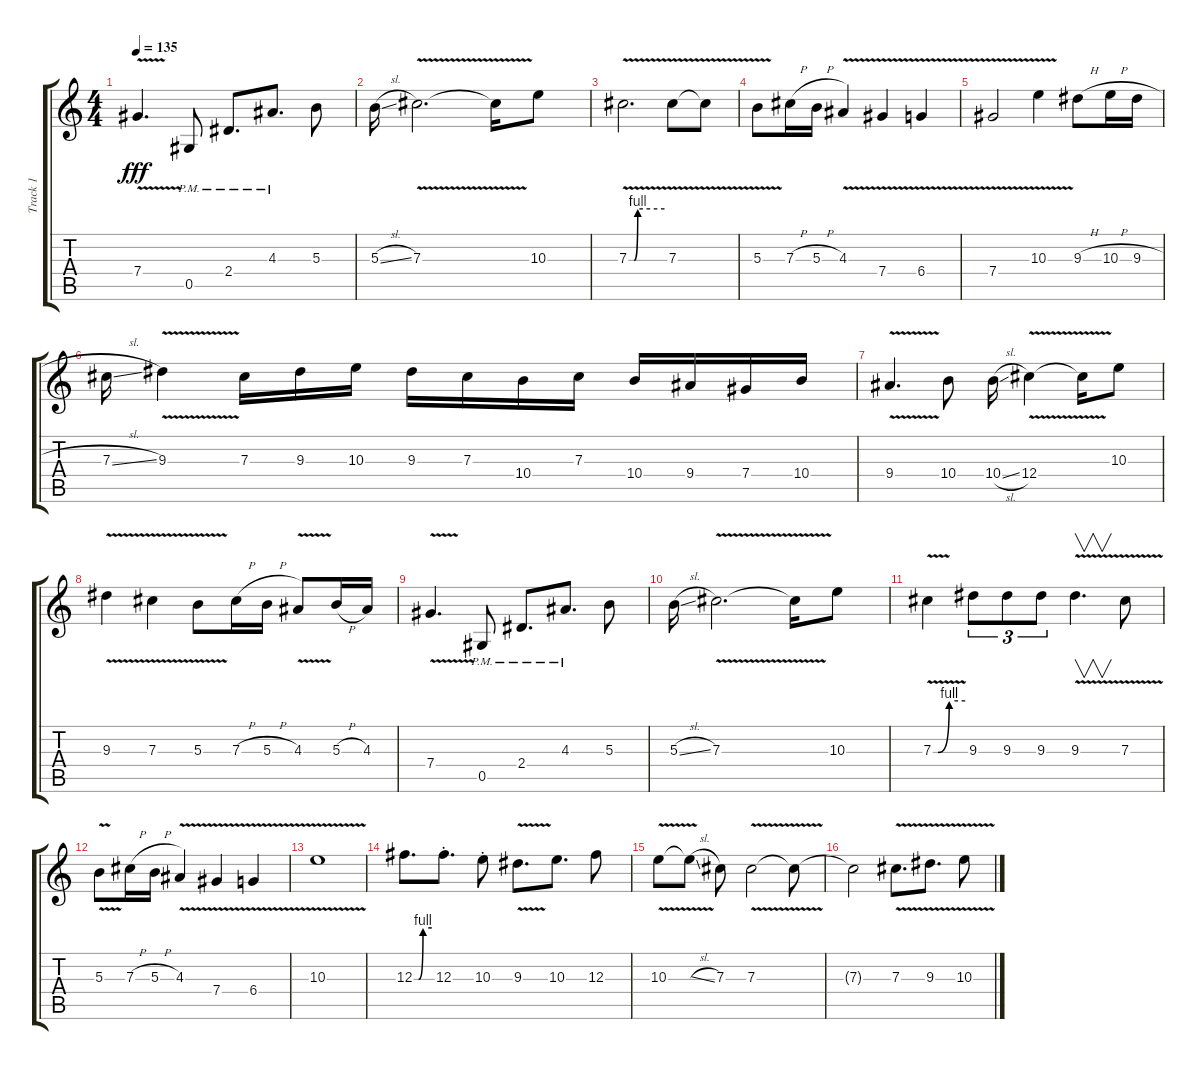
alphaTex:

\track ("Track 1" "Track 1") {instrument overdrivenguitar}
\staff {score tabs}
\tuning (Eb4 Bb3 Gb3 Db3 Ab2 Eb2) {hide}
\ts (4 4)
\tempo 135
\clef g2
\ks c
7.4{v}.4{d dy fff} 0.5{pm}.8 2.4{pm}.8{d} 4.3{pm}.8{d} 5.3.8 |
5.3{sl}.16 7.3{v}.2{d} 7.3{t}.16 10.3.8 |
7.3{be (custom 0 0 9 0 15 4 60 4) v}.2{d} 7.3{v}.8 7.3{t}.8 |
5.3{v}.8 7.3{h}.16 5.3{h}.16 4.3{v}.4 7.4{v}.4 6.4{v}.4 |
7.4{v}.2 10.3{v}.4 9.3{h}.8 10.3{h}.16 9.3{h}.16 |
7.3{sl}.16 9.3{v}.4 7.3.16 9.3.16 10.3.16 9.3.16 7.3.16 10.4.16 7.3.16 10.4.16 9.4.16 7.4.16 10.4.16 |
9.4{v}.4{d} 10.4.8 10.4{sl}.16 12.4{v}.4 12.4{t}.16 10.3.8 |
9.3{v}.4 7.3{v}.4 5.3{v}.8 7.3{h}.16 5.3{h}.16 4.3{v}.8 5.3{h}.16 4.3.16 |
7.4{v}.4{d} 0.5{pm}.8 2.4{pm}.8{d} 4.3{pm}.8{d} 5.3.8 |
5.3{sl}.16 7.3{v}.2{d} 7.3{t}.16 10.3.8 |
7.3{be (custom 0 0 9 0 30 4 60 4) v}.4 9.3.8{tu (3 2)} 9.3.8{tu (3 2)} 9.3.8{tu (3 2)} 9.3{v}.4{v d} 7.3{v}.8 |
5.3{v}.8 7.3{h}.16 5.3{h}.16 4.3{v}.4 7.4{v}.4 6.4{v}.4 |
10.3{v}.1 |
12.3{be (custom 0 0 15 0 30 4 60 4)}.8{d} 12.3{st}.8{d} 10.3{st}.8 9.3{v}.8{d} 10.3.8{d} 12.3.8 |
10.3{v}.8 10.3{sl t}.8 7.3.8 7.3{v}.2 7.3{t}.8 |
7.3{t}.2 7.3{v}.8{d} 9.3{v}.8{d} 10.3{v}.8
